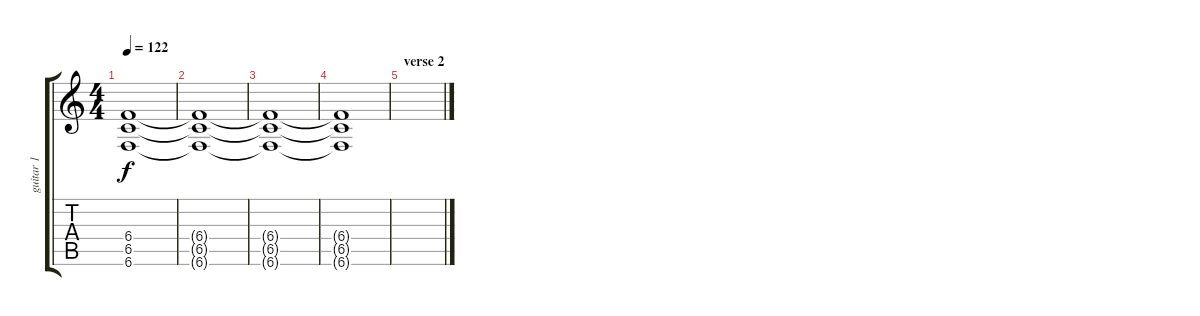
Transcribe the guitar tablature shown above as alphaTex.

\track ("guitar 1" "guitar 1") {instrument distortionguitar}
\staff {score tabs}
\tuning (Db4 Ab3 E3 B2 Gb2 B1) {hide}
\ts (4 4)
\tempo 122
\clef g2
\ks c
(6.4 6.5 6.6).1{dy f} |
(6.4{t} 6.5{t} 6.6{t}).1 |
(6.4{t} 6.5{t} 6.6{t}).1 |
(6.4{t} 6.5{t} 6.6{t}).1 |
\section ("" "verse 2")
